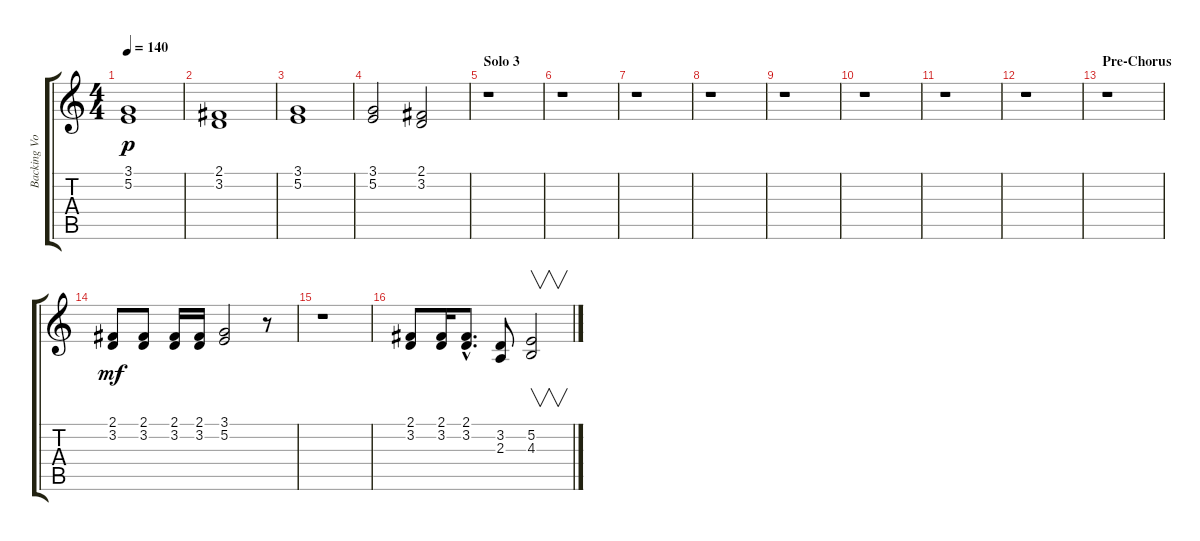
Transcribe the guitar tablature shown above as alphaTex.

\track ("Backing Vocals" "Backing Vo") {instrument choiraahs}
\staff {score tabs}
\tuning (E4 B3 G3 D3 A2 E2) {hide}
\ts (4 4)
\tempo 140
\clef g2
\ks c
(3.1 5.2).1{dy p} |
(2.1 3.2).1 |
(3.1 5.2).1 |
(3.1 5.2).2 (2.1 3.2).2 |
\section ("" "Solo 3")
r.1 |
r.1 |
r.1 |
r.1 |
r.1 |
r.1 |
r.1 |
r.1 |
\section ("" "Pre-Chorus")
r.1 |
(2.1 3.2).8{dy mf} (2.1 3.2).8 (2.1 3.2).16 (2.1 3.2).16 (3.1 5.2).2 r.8 |
r.1 |
(2.1 3.2).8 (2.1 3.2).16 (2.1{hac} 3.2{hac}).8{d} (3.2 2.3).8 (5.2 4.3).2{v}
